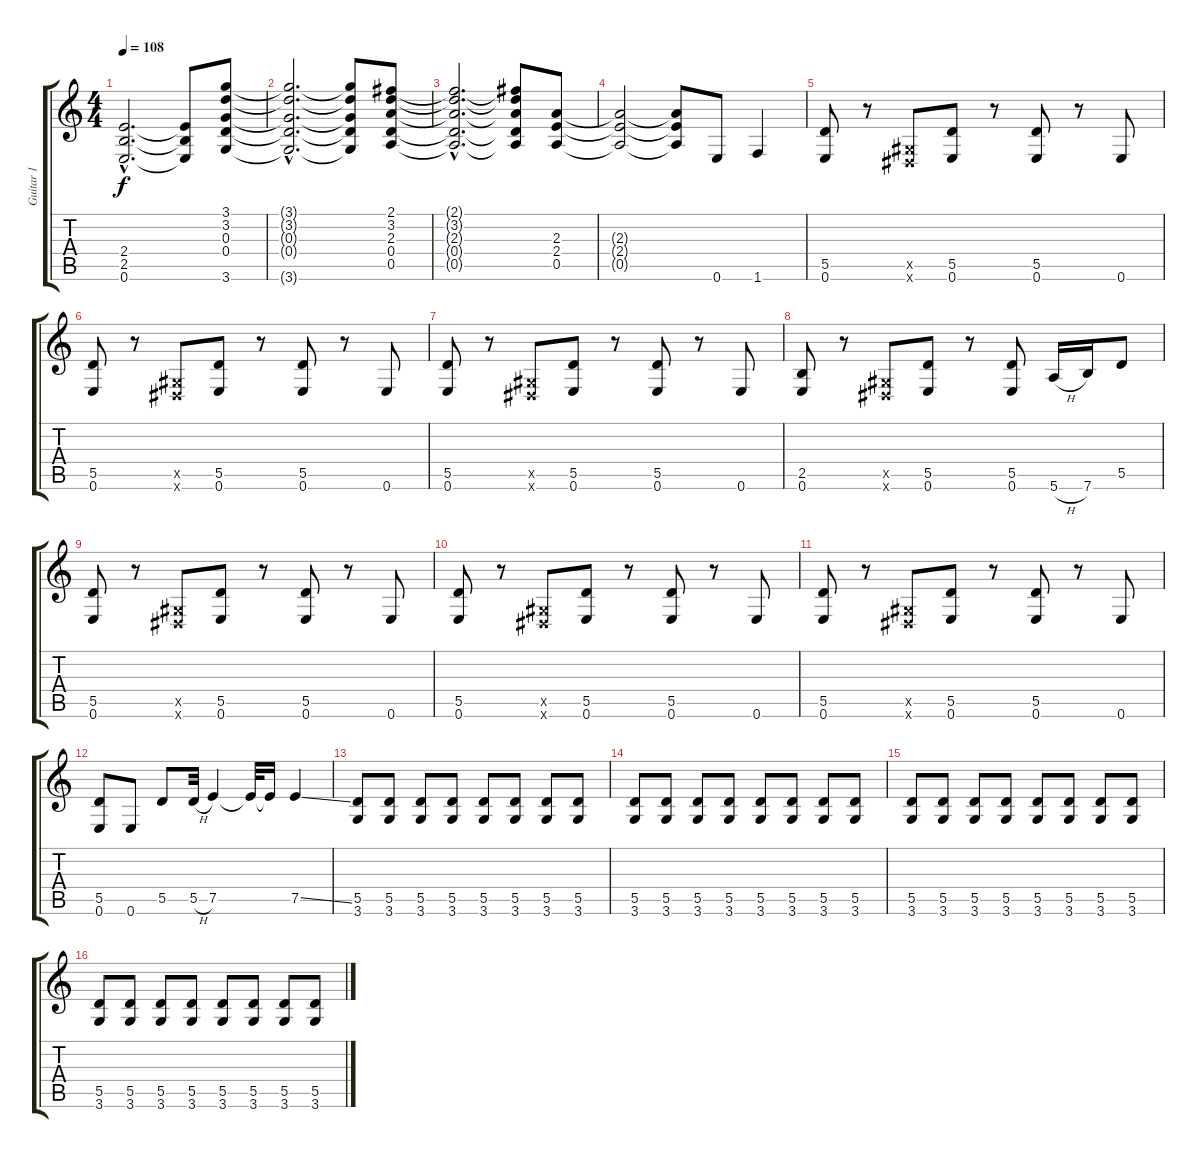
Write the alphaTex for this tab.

\track ("Guitar 1" "Guitar 1") {instrument overdrivenguitar}
\staff {score tabs}
\tuning (E4 B3 G3 D3 A2 E2) {hide}
\ts (4 4)
\tempo 108
\clef g2
\ks c
(2.4{hac} 2.5{hac} 0.6{hac}).2{d dy f} (2.4{t} 2.5{t} 0.6{t}).8 (3.1 3.2 0.3 0.4 3.6).8 |
(3.1{hac t} 3.2{hac t} 0.3{hac t} 0.4{hac t} 3.6{hac t}).2{d} (3.1{t} 3.2{t} 0.3{t} 0.4{t} 3.6{t}).8 (2.1 3.2 2.3 0.4 0.5).8 |
(2.1{hac t} 3.2{hac t} 2.3{hac t} 0.4{hac t} 0.5{hac t}).2{d} (2.1{t} 3.2{t} 2.3{t} 0.4{t} 0.5{t}).8 (2.3 2.4 0.5).8 |
(2.3{t} 2.4{t} 0.5{t}).2 (2.3{t} 2.4{t} 0.5{t}).8 0.6.8 1.6.4 |
(5.5 0.6).8 r.8 (-1.5{x} -1.6{x}).8 (5.5 0.6).8 r.8 (5.5 0.6).8 r.8 0.6.8 |
(5.5 0.6).8 r.8 (-1.5{x} -1.6{x}).8 (5.5 0.6).8 r.8 (5.5 0.6).8 r.8 0.6.8 |
(5.5 0.6).8 r.8 (-1.5{x} -1.6{x}).8 (5.5 0.6).8 r.8 (5.5 0.6).8 r.8 0.6.8 |
(2.5 0.6).8 r.8 (-1.5{x} -1.6{x}).8 (5.5 0.6).8 r.8 (5.5 0.6).8 5.6{h}.16 7.6.16 5.5.8 |
(5.5 0.6).8 r.8 (-1.5{x} -1.6{x}).8 (5.5 0.6).8 r.8 (5.5 0.6).8 r.8 0.6.8 |
(5.5 0.6).8 r.8 (-1.5{x} -1.6{x}).8 (5.5 0.6).8 r.8 (5.5 0.6).8 r.8 0.6.8 |
(5.5 0.6).8 r.8 (-1.5{x} -1.6{x}).8 (5.5 0.6).8 r.8 (5.5 0.6).8 r.8 0.6.8 |
(5.5 0.6).8 0.6.8 5.5.8 5.5{h}.32 7.5.4 7.5{t}.32 7.5{t}.16 7.5{ss}.4 |
(5.5 3.6).8 (5.5 3.6).8 (5.5 3.6).8 (5.5 3.6).8 (5.5 3.6).8 (5.5 3.6).8 (5.5 3.6).8 (5.5 3.6).8 |
(5.5 3.6).8 (5.5 3.6).8 (5.5 3.6).8 (5.5 3.6).8 (5.5 3.6).8 (5.5 3.6).8 (5.5 3.6).8 (5.5 3.6).8 |
(5.5 3.6).8 (5.5 3.6).8 (5.5 3.6).8 (5.5 3.6).8 (5.5 3.6).8 (5.5 3.6).8 (5.5 3.6).8 (5.5 3.6).8 |
(5.5 3.6).8 (5.5 3.6).8 (5.5 3.6).8 (5.5 3.6).8 (5.5 3.6).8 (5.5 3.6).8 (5.5 3.6).8 (5.5 3.6).8
